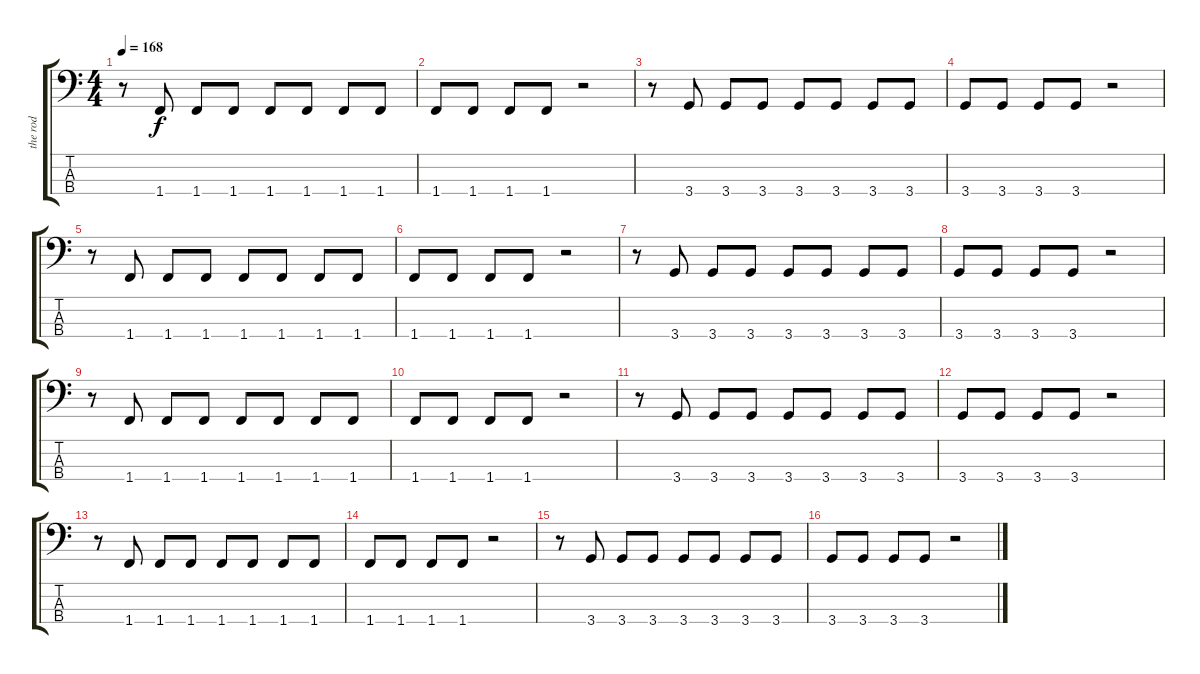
\track ("the rod" "the rod") {instrument electricbassfinger}
\staff {score tabs}
\tuning (G2 D2 A1 E1) {hide}
\ts (4 4)
\tempo 168
\clef f4
\ks c
r.8{dy f} 1.4.8 1.4.8 1.4.8 1.4.8 1.4.8 1.4.8 1.4.8 |
1.4.8 1.4.8 1.4.8 1.4.8 r.2 |
r.8 3.4.8 3.4.8 3.4.8 3.4.8 3.4.8 3.4.8 3.4.8 |
3.4.8 3.4.8 3.4.8 3.4.8 r.2 |
r.8 1.4.8 1.4.8 1.4.8 1.4.8 1.4.8 1.4.8 1.4.8 |
1.4.8 1.4.8 1.4.8 1.4.8 r.2 |
r.8 3.4.8 3.4.8 3.4.8 3.4.8 3.4.8 3.4.8 3.4.8 |
3.4.8 3.4.8 3.4.8 3.4.8 r.2 |
r.8 1.4.8 1.4.8 1.4.8 1.4.8 1.4.8 1.4.8 1.4.8 |
1.4.8 1.4.8 1.4.8 1.4.8 r.2 |
r.8 3.4.8 3.4.8 3.4.8 3.4.8 3.4.8 3.4.8 3.4.8 |
3.4.8 3.4.8 3.4.8 3.4.8 r.2 |
r.8 1.4.8 1.4.8 1.4.8 1.4.8 1.4.8 1.4.8 1.4.8 |
1.4.8 1.4.8 1.4.8 1.4.8 r.2 |
r.8 3.4.8 3.4.8 3.4.8 3.4.8 3.4.8 3.4.8 3.4.8 |
3.4.8 3.4.8 3.4.8 3.4.8 r.2
